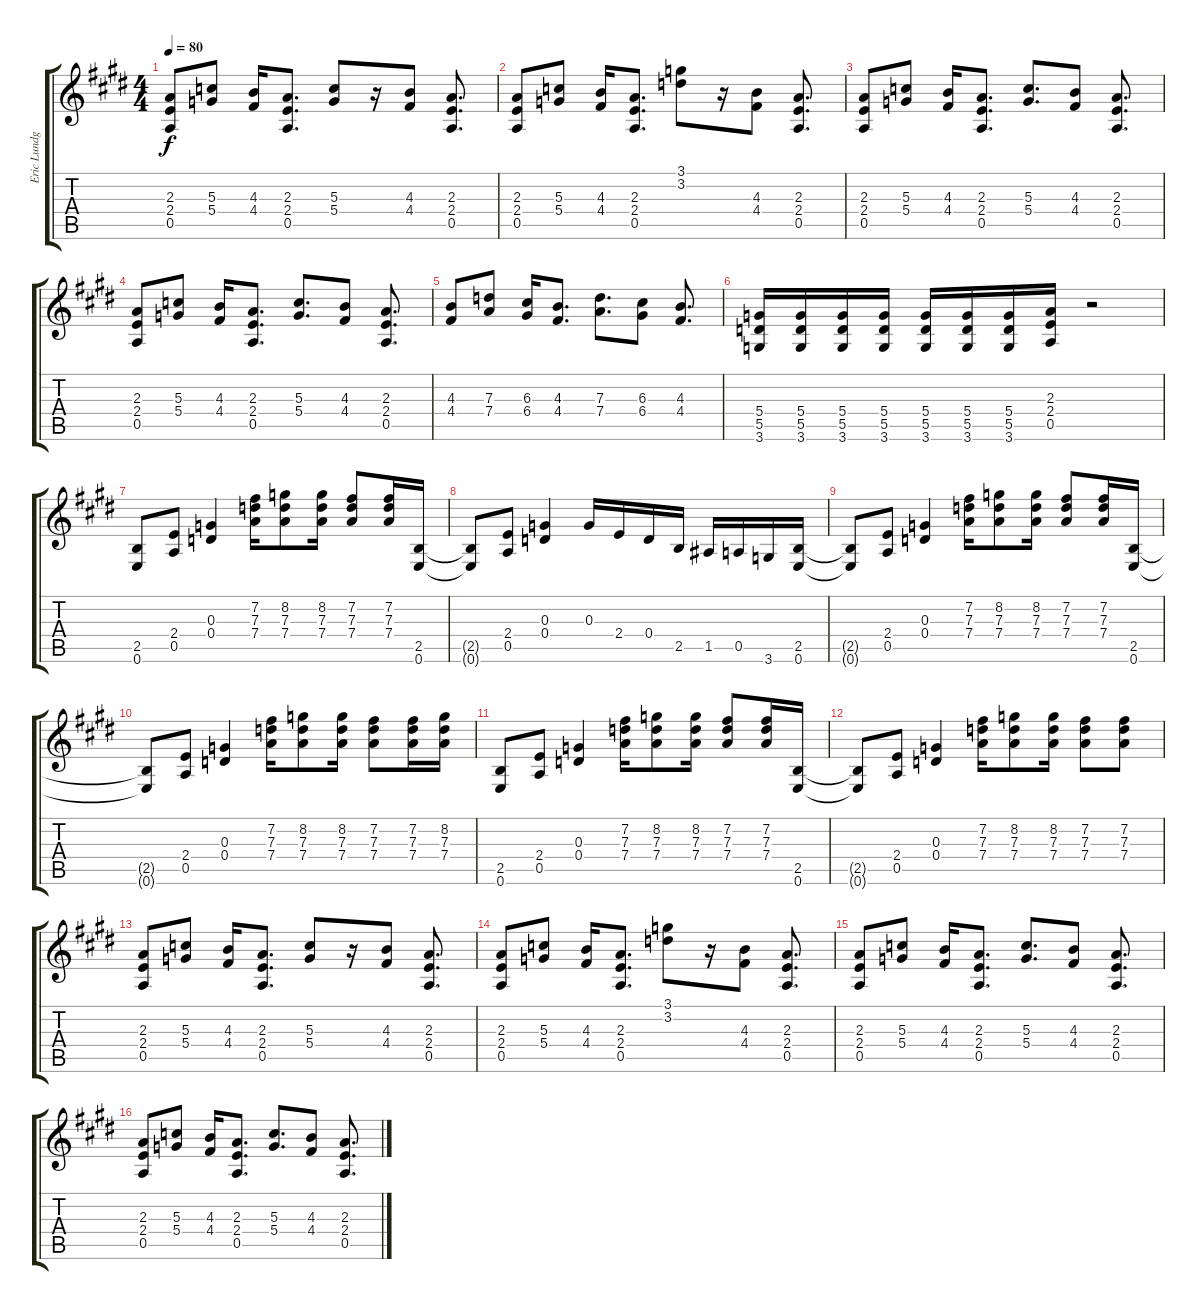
\track ("Eric Lundgren Guitar" "Eric Lundg") {instrument overdrivenguitar}
\staff {score tabs}
\tuning (E4 B3 G3 D3 A2 E2) {hide}
\ts (4 4)
\tempo 80
\clef g2
\ks e
(2.3 2.4 0.5).8{dy f} (5.3 5.4).8 (4.3 4.4).16 (2.3 2.4 0.5).8{d} (5.3 5.4).8 r.16 (4.3 4.4).8 (2.3 2.4 0.5).8{d} |
(2.3 2.4 0.5).8 (5.3 5.4).8 (4.3 4.4).16 (2.3 2.4 0.5).8{d} (3.1 3.2).8 r.16 (4.3 4.4).8 (2.3 2.4 0.5).8{d} |
(2.3 2.4 0.5).8 (5.3 5.4).8 (4.3 4.4).16 (2.3 2.4 0.5).8{d} (5.3 5.4).8{d} (4.3 4.4).8 (2.3 2.4 0.5).8{d} |
(2.3 2.4 0.5).8 (5.3 5.4).8 (4.3 4.4).16 (2.3 2.4 0.5).8{d} (5.3 5.4).8{d} (4.3 4.4).8 (2.3 2.4 0.5).8{d} |
(4.3 4.4).8 (7.3 7.4).8 (6.3 6.4).16 (4.3 4.4).8{d} (7.3 7.4).8{d} (6.3 6.4).8 (4.3 4.4).8{d} |
(5.4 5.5 3.6).16 (5.4 5.5 3.6).16 (5.4 5.5 3.6).16 (5.4 5.5 3.6).16 (5.4 5.5 3.6).16 (5.4 5.5 3.6).16 (5.4 5.5 3.6).16 (2.3 2.4 0.5).16 r.2 |
(2.5 0.6).8 (2.4 0.5).8 (0.3 0.4).4 (7.2 7.3 7.4).16 (8.2 7.3 7.4).8 (8.2 7.3 7.4).16 (7.2 7.3 7.4).8 (7.2 7.3 7.4).16 (2.5 0.6).16 |
(2.5{t} 0.6{t}).8 (2.4 0.5).8 (0.3 0.4).4 0.3.16 2.4.16 0.4.16 2.5.16 1.5.16 0.5.16 3.6.16 (2.5 0.6).16 |
(2.5{t} 0.6{t}).8 (2.4 0.5).8 (0.3 0.4).4 (7.2 7.3 7.4).16 (8.2 7.3 7.4).8 (8.2 7.3 7.4).16 (7.2 7.3 7.4).8 (7.2 7.3 7.4).16 (2.5 0.6).16 |
(2.5{t} 0.6{t}).8 (2.4 0.5).8 (0.3 0.4).4 (7.2 7.3 7.4).16 (8.2 7.3 7.4).8 (8.2 7.3 7.4).16 (7.2 7.3 7.4).8 (7.2 7.3 7.4).16 (8.2 7.3 7.4).16 |
(2.5 0.6).8 (2.4 0.5).8 (0.3 0.4).4 (7.2 7.3 7.4).16 (8.2 7.3 7.4).8 (8.2 7.3 7.4).16 (7.2 7.3 7.4).8 (7.2 7.3 7.4).16 (2.5 0.6).16 |
(2.5{t} 0.6{t}).8 (2.4 0.5).8 (0.3 0.4).4 (7.2 7.3 7.4).16 (8.2 7.3 7.4).8 (8.2 7.3 7.4).16 (7.2 7.3 7.4).8 (7.2 7.3 7.4).8 |
(2.3 2.4 0.5).8 (5.3 5.4).8 (4.3 4.4).16 (2.3 2.4 0.5).8{d} (5.3 5.4).8 r.16 (4.3 4.4).8 (2.3 2.4 0.5).8{d} |
(2.3 2.4 0.5).8 (5.3 5.4).8 (4.3 4.4).16 (2.3 2.4 0.5).8{d} (3.1 3.2).8 r.16 (4.3 4.4).8 (2.3 2.4 0.5).8{d} |
(2.3 2.4 0.5).8 (5.3 5.4).8 (4.3 4.4).16 (2.3 2.4 0.5).8{d} (5.3 5.4).8{d} (4.3 4.4).8 (2.3 2.4 0.5).8{d} |
(2.3 2.4 0.5).8 (5.3 5.4).8 (4.3 4.4).16 (2.3 2.4 0.5).8{d} (5.3 5.4).8{d} (4.3 4.4).8 (2.3 2.4 0.5).8{d}
